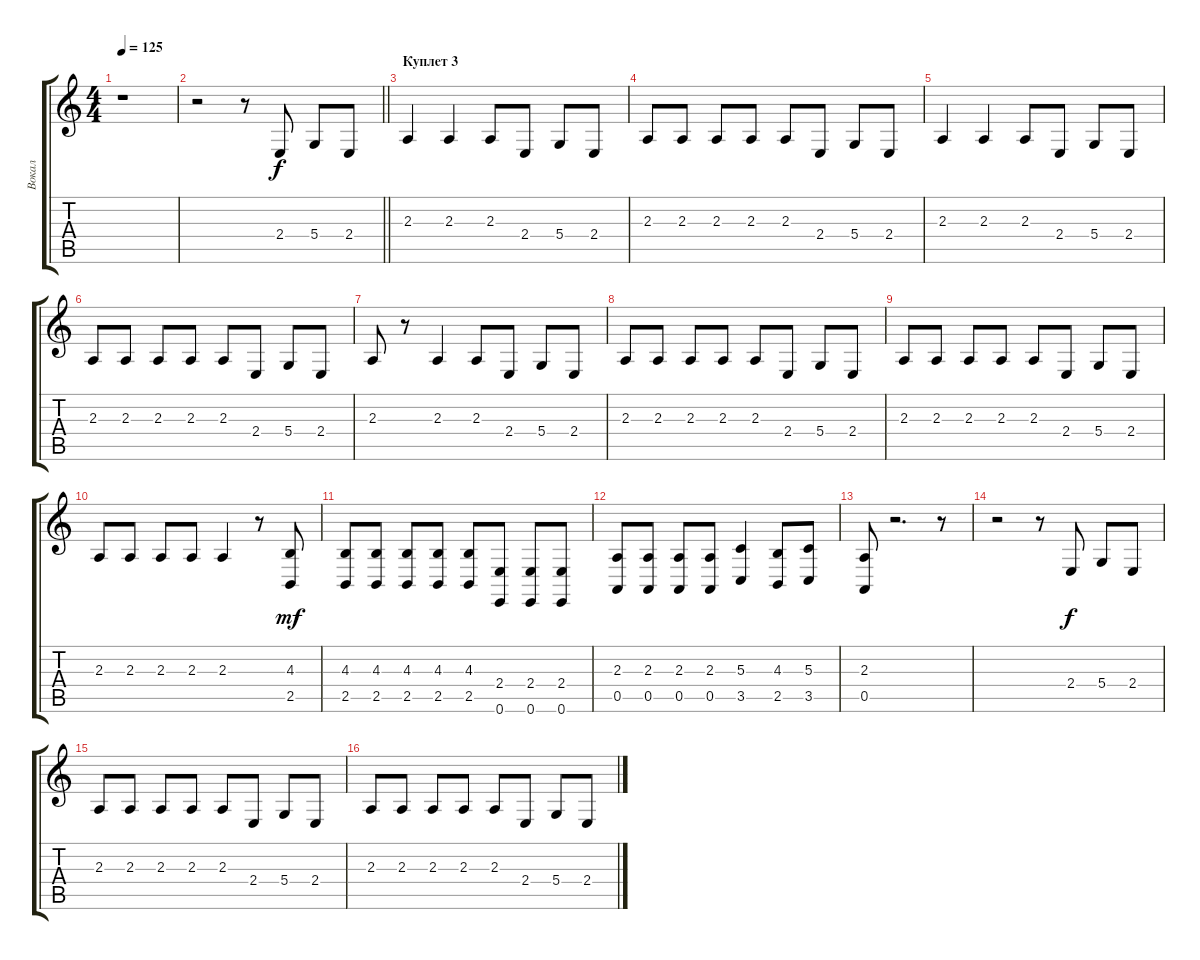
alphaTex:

\track ("Вокал" "Вокал") {instrument tenorsax}
\staff {score tabs}
\tuning (E4 B3 G3 D3 A2 E2) {hide}
\ts (4 4)
\tempo 125
\clef g2
\ks c
r.1{dy f} |
\barLineRight lightlight
r.2 r.8 2.4.8 5.4.8 2.4.8 |
\section ("" "Куплет 3")
2.3.4 2.3.4 2.3.8 2.4.8 5.4.8 2.4.8 |
2.3.8 2.3.8 2.3.8 2.3.8 2.3.8 2.4.8 5.4.8 2.4.8 |
2.3.4 2.3.4 2.3.8 2.4.8 5.4.8 2.4.8 |
2.3.8 2.3.8 2.3.8 2.3.8 2.3.8 2.4.8 5.4.8 2.4.8 |
2.3.8 r.8 2.3.4 2.3.8 2.4.8 5.4.8 2.4.8 |
2.3.8 2.3.8 2.3.8 2.3.8 2.3.8 2.4.8 5.4.8 2.4.8 |
2.3.8 2.3.8 2.3.8 2.3.8 2.3.8 2.4.8 5.4.8 2.4.8 |
2.3.8 2.3.8 2.3.8 2.3.8 2.3.4 r.8 (4.3 2.5).8{dy mf} |
(4.3 2.5).8 (4.3 2.5).8 (4.3 2.5).8 (4.3 2.5).8 (4.3 2.5).8 (2.4 0.6).8 (2.4 0.6).8 (2.4 0.6).8 |
(2.3 0.5).8 (2.3 0.5).8 (2.3 0.5).8 (2.3 0.5).8 (5.3 3.5).4 (4.3 2.5).8 (5.3 3.5).8 |
(2.3 0.5).8 r.2{d} r.8 |
r.2 r.8 2.4.8{dy f} 5.4.8 2.4.8 |
2.3.8 2.3.8 2.3.8 2.3.8 2.3.8 2.4.8 5.4.8 2.4.8 |
2.3.8 2.3.8 2.3.8 2.3.8 2.3.8 2.4.8 5.4.8 2.4.8
